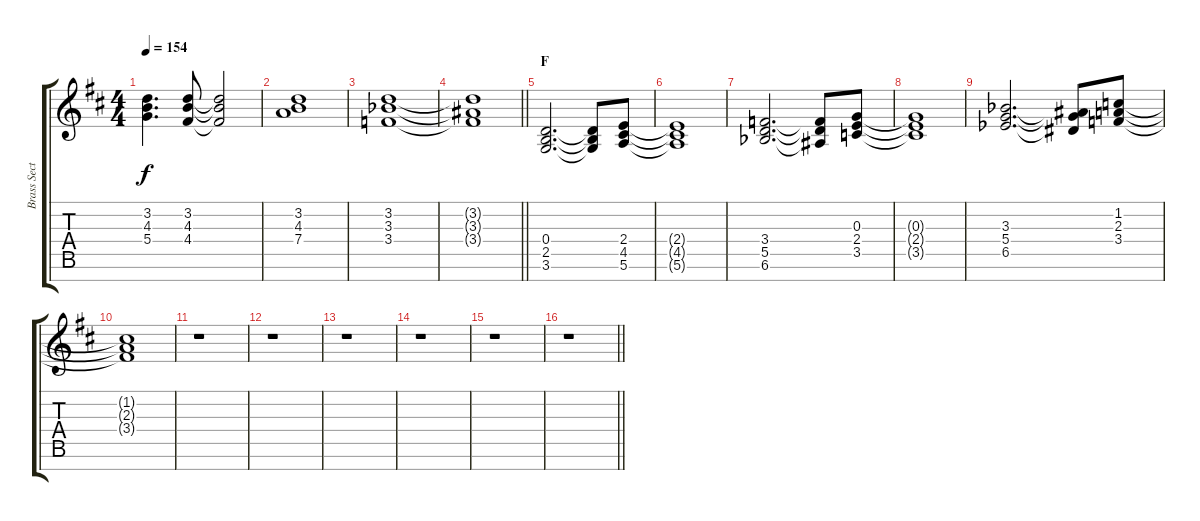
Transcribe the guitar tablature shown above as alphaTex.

\track ("Brass Section" "Brass Sect") {instrument brasssection}
\staff {score tabs}
\tuning (E5 B4 G4 D4 A3 E3 B2) {hide}
\ts (4 4)
\tempo 154
\clef g2
\ks d
(3.2 4.3 5.4).4{d dy f} (3.2 4.3 4.4).8 (3.2{t} 4.3{t} 4.4{t}).2 |
(3.2 4.3 7.4).1 |
(3.2 3.3{acc b} 3.4).1 |
\barLineRight lightlight
(3.2{t} 3.3{t} 3.4{t}).1 |
\section ("" "F")
(0.4 2.5 3.6).2{d} (0.4{t} 2.5{t} 3.6{t}).8 (2.4 4.5 5.6).8 |
(2.4{t} 4.5{t} 5.6{t}).1 |
(3.4 5.5 6.6{acc b}).2{d} (3.4{t} 5.5{t} 6.6{t}).8 (0.3 2.4 3.5).8 |
(0.3{t} 2.4{t} 3.5{t}).1 |
(3.3{acc b} 5.4 6.5{acc b}).2{d} (3.3{t} 5.4{t} 6.5{t}).8 (1.2 2.3 3.4).8 |
(1.2{t} 2.3{t} 3.4{t}).1 |
r.1 |
r.1 |
r.1 |
r.1 |
r.1 |
\barLineRight lightlight
r.1
